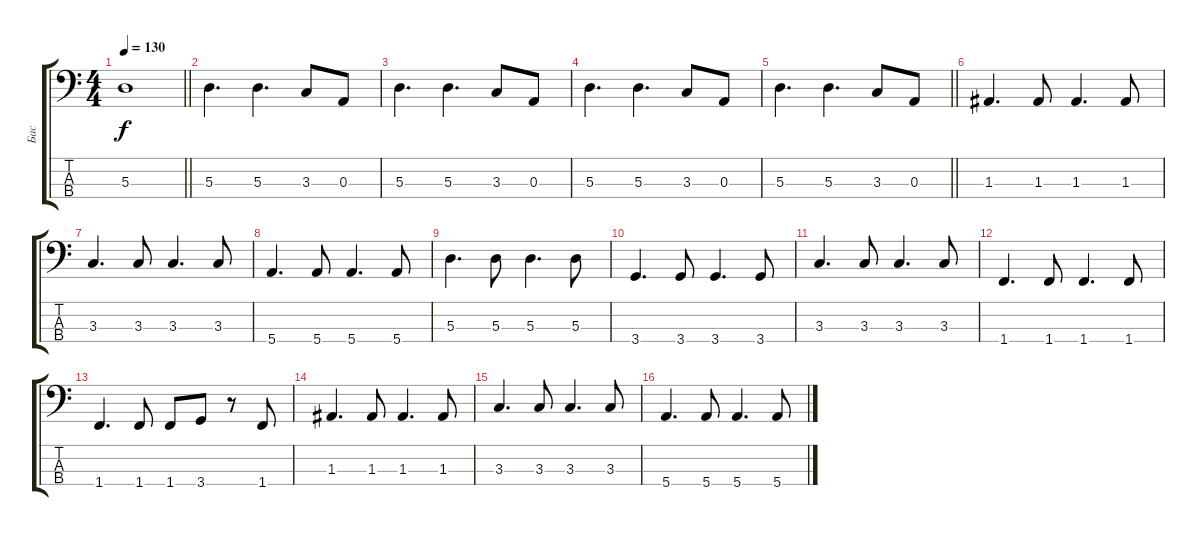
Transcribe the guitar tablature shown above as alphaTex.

\track ("Бас" "Бас") {instrument electricbassfinger}
\staff {score tabs}
\tuning (G2 D2 A1 E1) {hide}
\ts (4 4)
\tempo 130
\clef f4
\barLineRight lightlight
\ks c
5.3{t}.1{dy f} |
5.3.4{d} 5.3.4{d} 3.3.8 0.3.8 |
5.3.4{d} 5.3.4{d} 3.3.8 0.3.8 |
5.3.4{d} 5.3.4{d} 3.3.8 0.3.8 |
\barLineRight lightlight
5.3.4{d} 5.3.4{d} 3.3.8 0.3.8 |
1.3.4{d} 1.3.8 1.3.4{d} 1.3.8 |
3.3.4{d} 3.3.8 3.3.4{d} 3.3.8 |
5.4.4{d} 5.4.8 5.4.4{d} 5.4.8 |
5.3.4{d} 5.3.8 5.3.4{d} 5.3.8 |
3.4.4{d} 3.4.8 3.4.4{d} 3.4.8 |
3.3.4{d} 3.3.8 3.3.4{d} 3.3.8 |
1.4.4{d} 1.4.8 1.4.4{d} 1.4.8 |
1.4.4{d} 1.4.8 1.4.8 3.4.8 r.8 1.4.8 |
1.3.4{d} 1.3.8 1.3.4{d} 1.3.8 |
3.3.4{d} 3.3.8 3.3.4{d} 3.3.8 |
5.4.4{d} 5.4.8 5.4.4{d} 5.4.8
